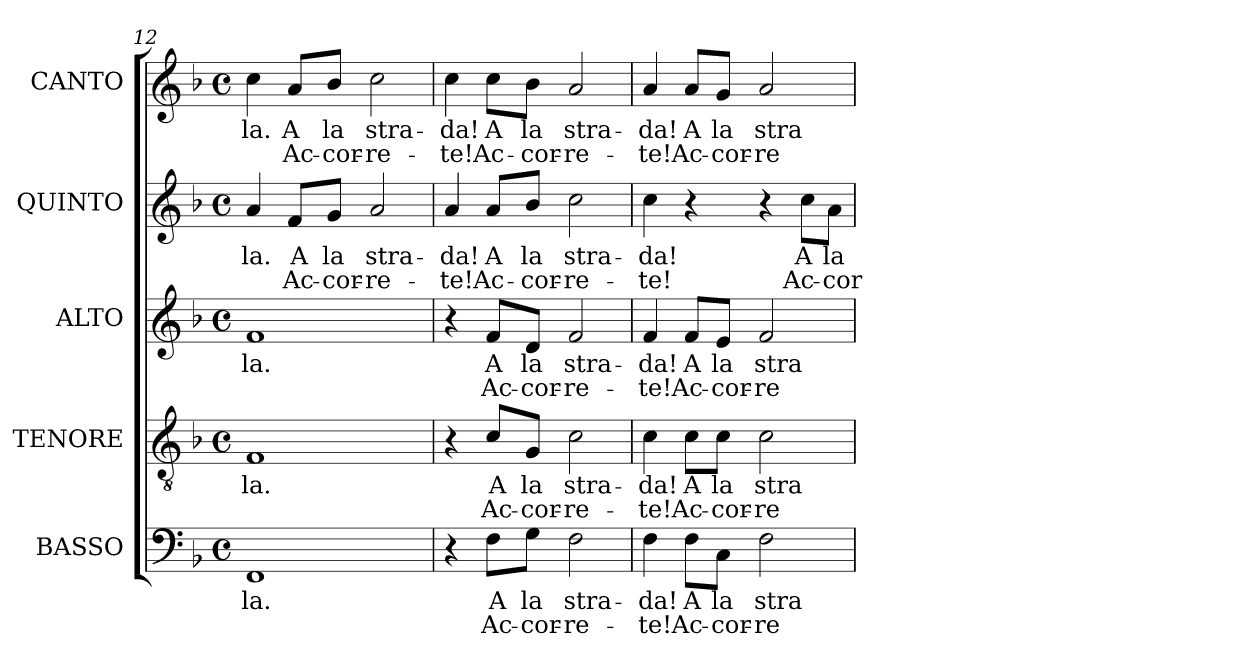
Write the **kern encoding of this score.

**kern	**text	**text	**kern	**text	**text	**kern	**text	**text	**kern	**text	**text	**kern	**text	**text
*part5	*part5	*part5	*part4	*part4	*part4	*part3	*part3	*part3	*part2	*part2	*part2	*part1	*part1	*part1
*staff5	*staff5	*staff5	*staff4	*staff4	*staff4	*staff3	*staff3	*staff3	*staff2	*staff2	*staff2	*staff1	*staff1	*staff1
*I"BASSO	*	*	*I"TENORE	*	*	*I"ALTO	*	*	*I"QUINTO	*	*	*I"CANTO	*	*
*I'B	*	*	*I'T	*	*	*I'A	*	*	*	*	*	*	*	*
*clefF4	*	*	*clefGv2	*	*	*clefG2	*	*	*clefG2	*	*	*clefG2	*	*
*	*	*	*ITrd7c12	*	*	*	*	*	*	*	*	*	*	*
*k[b-]	*	*	*k[b-]	*	*	*k[b-]	*	*	*k[b-]	*	*	*k[b-]	*	*
*F:	*	*	*F:	*	*	*F:	*	*	*F:	*	*	*F:	*	*
*M4/4	*	*	*M4/4	*	*	*M4/4	*	*	*M4/4	*	*	*M4/4	*	*
*met(c)	*	*	*met(c)	*	*	*met(c)	*	*	*met(c)	*	*	*met(c)	*	*
=12	=12	=12	=12	=12	=12	=12	=12	=12	=12	=12	=12	=12	=12	=12
!	!LO:LY:b:color=#000000	!	!	!	!	!	!	!	!	!	!	!	!	!
!	!	!	!	!LO:LY:b:color=#000000	!	!	!	!	!	!	!	!	!	!
!	!	!	!	!	!	!	!LO:LY:b:color=#000000	!	!	!	!	!	!	!
!	!	!	!	!	!	!	!	!	!	!LO:LY:b:color=#000000	!	!	!	!
!	!	!	!	!	!	!	!	!	!	!	!	!	!LO:LY:b:color=#000000	!
1FFi	la.	.	1FFi	la.	.	1fi	la.	.	4ai/	la.	.	4cci\	la.	.
!	!	!	!	!	!	!	!	!	!	!LO:LY:b:color=#000000	!LO:LY:b:color=#000000	!	!	!
!	!	!	!	!	!	!	!	!	!	!	!	!	!LO:LY:b:color=#000000	!LO:LY:b:color=#000000
.	.	.	.	.	.	.	.	.	8fi/L	A	Ac-	8ai/L	A	Ac-
!	!	!	!	!	!	!	!	!	!	!LO:LY:b:color=#000000	!LO:LY:b:color=#000000	!	!	!
!	!	!	!	!	!	!	!	!	!	!	!	!	!LO:LY:b:color=#000000	!LO:LY:b:color=#000000
.	.	.	.	.	.	.	.	.	8gi/J	la	-cor-	8b-i/J	la	-cor-
!	!	!	!	!	!	!	!	!	!	!LO:LY:b:color=#000000	!LO:LY:b:color=#000000	!	!	!
!	!	!	!	!	!	!	!	!	!	!	!	!	!LO:LY:b:color=#000000	!LO:LY:b:color=#000000
.	.	.	.	.	.	.	.	.	2ai/	stra-	-re-	2cci\	stra-	-re-
!!LO:PB:g=z
=13	=13	=13	=13	=13	=13	=13	=13	=13	=13	=13	=13	=13	=13	=13
!	!	!	!	!	!	!	!	!	!	!LO:LY:b:color=#000000	!LO:LY:b:color=#000000	!	!	!
!	!	!	!	!	!	!	!	!	!	!	!	!	!LO:LY:b:color=#000000	!LO:LY:b:color=#000000
4r	.	.	4r	.	.	4r	.	.	4ai/	-da!	-te!	4cci\	-da!	-te!
!	!LO:LY:b:color=#000000	!LO:LY:b:color=#000000	!	!	!	!	!	!	!	!	!	!	!	!
!	!	!	!	!LO:LY:b:color=#000000	!LO:LY:b:color=#000000	!	!	!	!	!	!	!	!	!
!	!	!	!	!	!	!	!LO:LY:b:color=#000000	!LO:LY:b:color=#000000	!	!	!	!	!	!
!	!	!	!	!	!	!	!	!	!	!LO:LY:b:color=#000000	!LO:LY:b:color=#000000	!	!	!
!	!	!	!	!	!	!	!	!	!	!	!	!	!LO:LY:b:color=#000000	!LO:LY:b:color=#000000
8Fi\L	A	Ac-	8Ci/L	A	Ac-	8fi/L	A	Ac-	8ai/L	A	Ac-	8cci\L	A	Ac-
!	!LO:LY:b:color=#000000	!LO:LY:b:color=#000000	!	!	!	!	!	!	!	!	!	!	!	!
!	!	!	!	!LO:LY:b:color=#000000	!LO:LY:b:color=#000000	!	!	!	!	!	!	!	!	!
!	!	!	!	!	!	!	!LO:LY:b:color=#000000	!LO:LY:b:color=#000000	!	!	!	!	!	!
!	!	!	!	!	!	!	!	!	!	!LO:LY:b:color=#000000	!LO:LY:b:color=#000000	!	!	!
!	!	!	!	!	!	!	!	!	!	!	!	!	!LO:LY:b:color=#000000	!LO:LY:b:color=#000000
8Gi\J	la	-cor-	8GGi/J	la	-cor-	8di/J	la	-cor-	8b-i/J	la	-cor-	8b-i\J	la	-cor-
!	!LO:LY:b:color=#000000	!LO:LY:b:color=#000000	!	!	!	!	!	!	!	!	!	!	!	!
!	!	!	!	!LO:LY:b:color=#000000	!LO:LY:b:color=#000000	!	!	!	!	!	!	!	!	!
!	!	!	!	!	!	!	!LO:LY:b:color=#000000	!LO:LY:b:color=#000000	!	!	!	!	!	!
!	!	!	!	!	!	!	!	!	!	!LO:LY:b:color=#000000	!LO:LY:b:color=#000000	!	!	!
!	!	!	!	!	!	!	!	!	!	!	!	!	!LO:LY:b:color=#000000	!LO:LY:b:color=#000000
2Fi\	stra-	-re-	2Ci\	stra-	-re-	2fi/	stra-	-re-	2cci\	stra-	-re-	2ai/	stra-	-re-
=14	=14	=14	=14	=14	=14	=14	=14	=14	=14	=14	=14	=14	=14	=14
!	!LO:LY:b:color=#000000	!LO:LY:b:color=#000000	!	!	!	!	!	!	!	!	!	!	!	!
!	!	!	!	!LO:LY:b:color=#000000	!LO:LY:b:color=#000000	!	!	!	!	!	!	!	!	!
!	!	!	!	!	!	!	!LO:LY:b:color=#000000	!LO:LY:b:color=#000000	!	!	!	!	!	!
!	!	!	!	!	!	!	!	!	!	!LO:LY:b:color=#000000	!LO:LY:b:color=#000000	!	!	!
!	!	!	!	!	!	!	!	!	!	!	!	!	!LO:LY:b:color=#000000	!LO:LY:b:color=#000000
4Fi\	-da!	-te!	4Ci\	-da!	-te!	4fi/	-da!	-te!	4cci\	-da!	-te!	4ai/	-da!	-te!
!	!LO:LY:b:color=#000000	!LO:LY:b:color=#000000	!	!	!	!	!	!	!	!	!	!	!	!
!	!	!	!	!LO:LY:b:color=#000000	!LO:LY:b:color=#000000	!	!	!	!	!	!	!	!	!
!	!	!	!	!	!	!	!LO:LY:b:color=#000000	!LO:LY:b:color=#000000	!	!	!	!	!	!
!	!	!	!	!	!	!	!	!	!	!	!	!	!LO:LY:b:color=#000000	!LO:LY:b:color=#000000
8Fi\L	A	Ac-	8Ci\L	A	Ac-	8fi/L	A	Ac-	4r	.	.	8ai/L	A	Ac-
!	!LO:LY:b:color=#000000	!LO:LY:b:color=#000000	!	!	!	!	!	!	!	!	!	!	!	!
!	!	!	!	!LO:LY:b:color=#000000	!LO:LY:b:color=#000000	!	!	!	!	!	!	!	!	!
!	!	!	!	!	!	!	!LO:LY:b:color=#000000	!LO:LY:b:color=#000000	!	!	!	!	!	!
!	!	!	!	!	!	!	!	!	!	!	!	!	!LO:LY:b:color=#000000	!LO:LY:b:color=#000000
8Ci\J	la	-cor-	8Ci\J	la	-cor-	8ei/J	la	-cor-	.	.	.	8gi/J	la	-cor-
!	!LO:LY:b:color=#000000	!LO:LY:b:color=#000000	!	!	!	!	!	!	!	!	!	!	!	!
!	!	!	!	!LO:LY:b:color=#000000	!LO:LY:b:color=#000000	!	!	!	!	!	!	!	!	!
!	!	!	!	!	!	!	!LO:LY:b:color=#000000	!LO:LY:b:color=#000000	!	!	!	!	!	!
!	!	!	!	!	!	!	!	!	!	!	!	!	!LO:LY:b:color=#000000	!LO:LY:b:color=#000000
2Fi\	stra-	-re-	2Ci\	stra-	-re-	2fi/	stra-	-re-	4r	.	.	2ai/	stra-	-re-
!	!	!	!	!	!	!	!	!	!	!LO:LY:b:color=#000000	!LO:LY:b:color=#000000	!	!	!
.	.	.	.	.	.	.	.	.	8cci\L	A	Ac-	.	.	.
!	!	!	!	!	!	!	!	!	!	!LO:LY:b:color=#000000	!LO:LY:b:color=#000000	!	!	!
.	.	.	.	.	.	.	.	.	8ai\J	la	-cor-	.	.	.
=	=	=	=	=	=	=	=	=	=	=	=	=	=	=
*-	*-	*-	*-	*-	*-	*-	*-	*-	*-	*-	*-	*-	*-	*-
